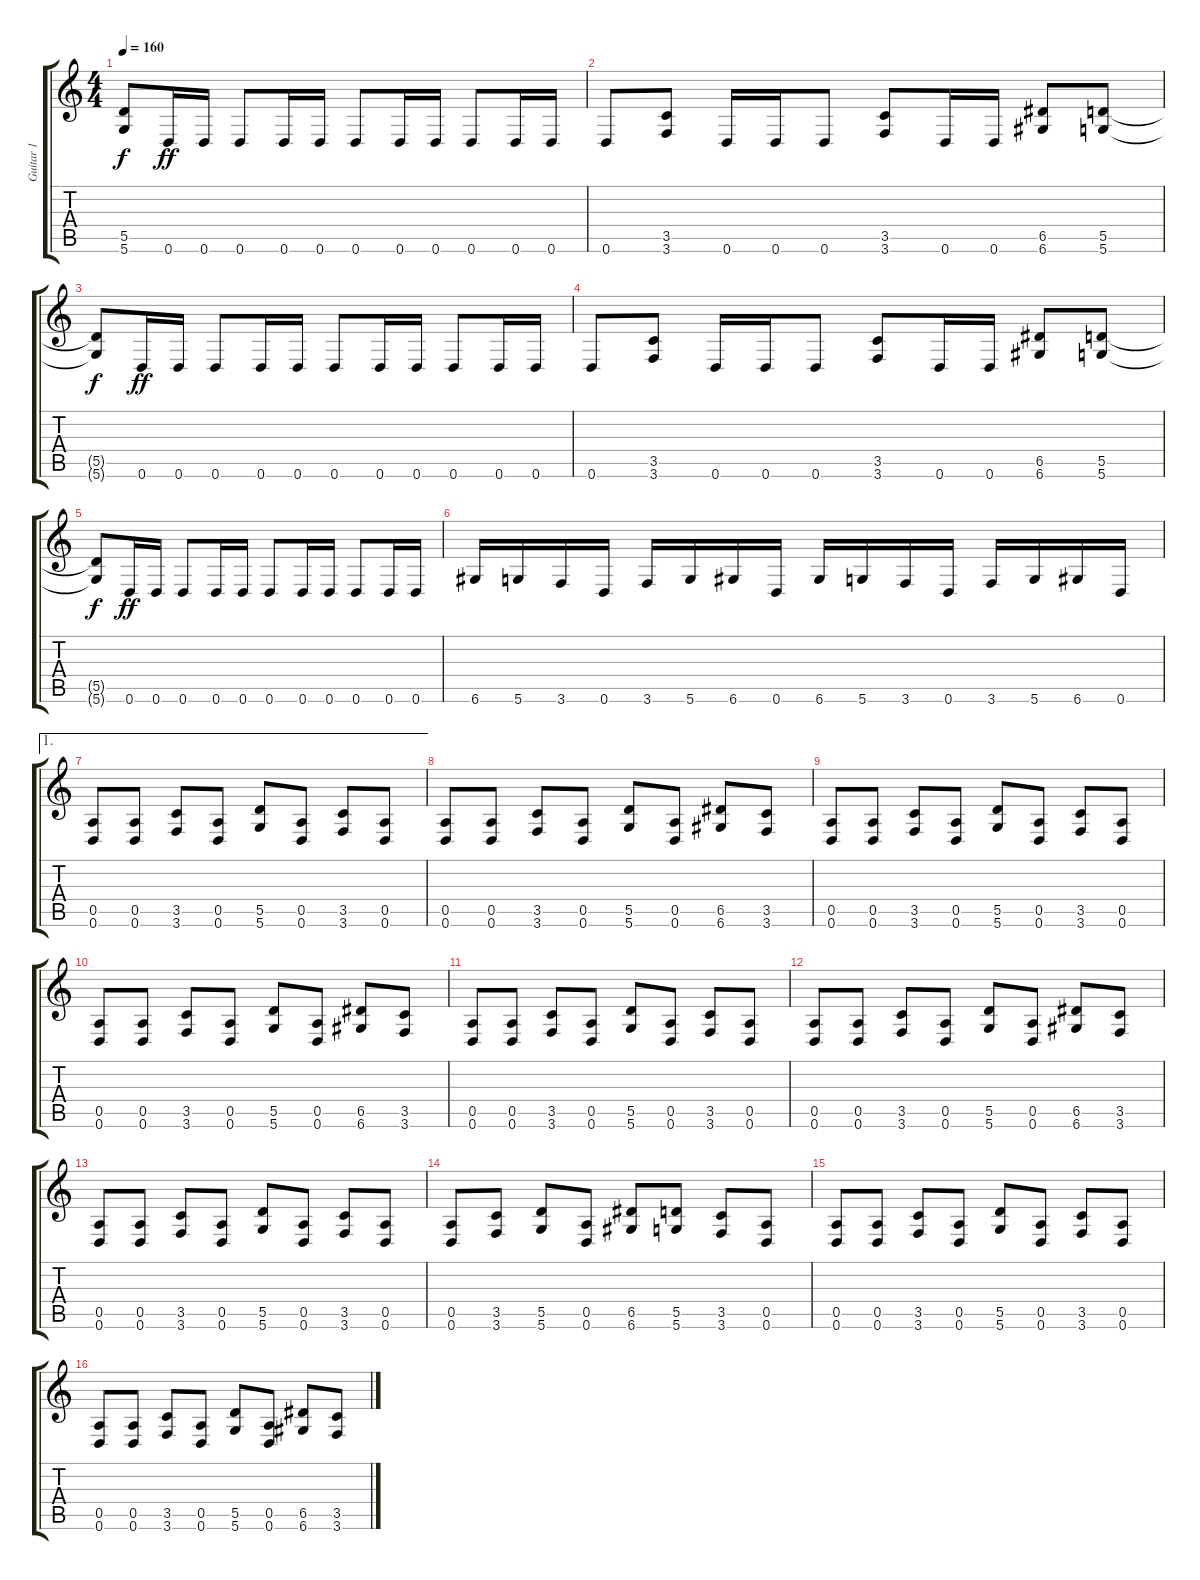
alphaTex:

\track ("Guitar 1" "Guitar 1") {instrument distortionguitar}
\staff {score tabs}
\tuning (E4 B3 G3 D3 A2 D2) {hide}
\ts (4 4)
\tempo 160
\clef g2
\ks c
(5.5{t} 5.6{t}).8{dy f} 0.6.16{dy ff} 0.6.16 0.6.8 0.6.16 0.6.16 0.6.8 0.6.16 0.6.16 0.6.8 0.6.16 0.6.16 |
0.6.8 (3.5 3.6).8 0.6.16 0.6.16 0.6.8 (3.5 3.6).8 0.6.16 0.6.16 (6.5 6.6).8 (5.5 5.6).8 |
(5.5{t} 5.6{t}).8{dy f} 0.6.16{dy ff} 0.6.16 0.6.8 0.6.16 0.6.16 0.6.8 0.6.16 0.6.16 0.6.8 0.6.16 0.6.16 |
0.6.8 (3.5 3.6).8 0.6.16 0.6.16 0.6.8 (3.5 3.6).8 0.6.16 0.6.16 (6.5 6.6).8 (5.5 5.6).8 |
(5.5{t} 5.6{t}).8{dy f} 0.6.16{dy ff} 0.6.16 0.6.8 0.6.16 0.6.16 0.6.8 0.6.16 0.6.16 0.6.8 0.6.16 0.6.16 |
6.6.16 5.6.16 3.6.16 0.6.16 3.6.16 5.6.16 6.6.16 0.6.16 6.6.16 5.6.16 3.6.16 0.6.16 3.6.16 5.6.16 6.6.16 0.6.16 |
\ae 1
(0.5 0.6).8 (0.5 0.6).8 (3.5 3.6).8 (0.5 0.6).8 (5.5 5.6).8 (0.5 0.6).8 (3.5 3.6).8 (0.5 0.6).8 |
(0.5 0.6).8 (0.5 0.6).8 (3.5 3.6).8 (0.5 0.6).8 (5.5 5.6).8 (0.5 0.6).8 (6.5 6.6).8 (3.5 3.6).8 |
(0.5 0.6).8 (0.5 0.6).8 (3.5 3.6).8 (0.5 0.6).8 (5.5 5.6).8 (0.5 0.6).8 (3.5 3.6).8 (0.5 0.6).8 |
(0.5 0.6).8 (0.5 0.6).8 (3.5 3.6).8 (0.5 0.6).8 (5.5 5.6).8 (0.5 0.6).8 (6.5 6.6).8 (3.5 3.6).8 |
(0.5 0.6).8 (0.5 0.6).8 (3.5 3.6).8 (0.5 0.6).8 (5.5 5.6).8 (0.5 0.6).8 (3.5 3.6).8 (0.5 0.6).8 |
(0.5 0.6).8 (0.5 0.6).8 (3.5 3.6).8 (0.5 0.6).8 (5.5 5.6).8 (0.5 0.6).8 (6.5 6.6).8 (3.5 3.6).8 |
(0.5 0.6).8 (0.5 0.6).8 (3.5 3.6).8 (0.5 0.6).8 (5.5 5.6).8 (0.5 0.6).8 (3.5 3.6).8 (0.5 0.6).8 |
(0.5 0.6).8 (3.5 3.6).8 (5.5 5.6).8 (0.5 0.6).8 (6.5 6.6).8 (5.5 5.6).8 (3.5 3.6).8 (0.5 0.6).8 |
(0.5 0.6).8 (0.5 0.6).8 (3.5 3.6).8 (0.5 0.6).8 (5.5 5.6).8 (0.5 0.6).8 (3.5 3.6).8 (0.5 0.6).8 |
(0.5 0.6).8 (0.5 0.6).8 (3.5 3.6).8 (0.5 0.6).8 (5.5 5.6).8 (0.5 0.6).8 (6.5 6.6).8 (3.5 3.6).8
